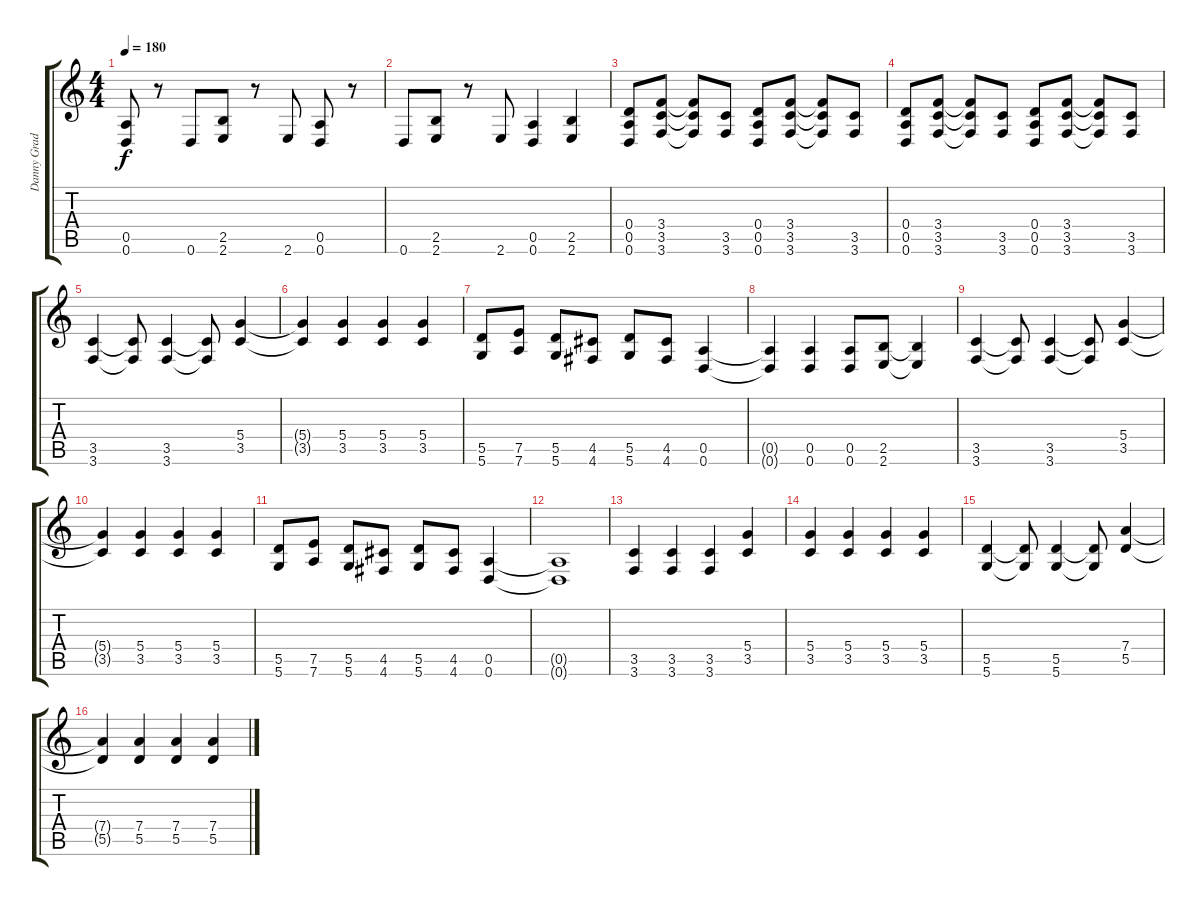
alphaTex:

\track ("Danny Grady" "Danny Grad") {instrument distortionguitar}
\staff {score tabs}
\tuning (E4 B3 G3 D3 A2 D2) {hide}
\ts (4 4)
\tempo 180
\clef g2
\ks c
(0.5 0.6).8{dy f} r.8 0.6.8 (2.5 2.6).8 r.8 2.6.8 (0.5 0.6).8 r.8 |
0.6.8 (2.5 2.6).8 r.8 2.6.8 (0.5 0.6).4 (2.5 2.6).4 |
(0.4 0.5 0.6).8 (3.4 3.5 3.6).8 (3.4{t} 3.5{t} 3.6{t}).8 (3.5 3.6).8 (0.4 0.5 0.6).8 (3.4 3.5 3.6).8 (3.4{t} 3.5{t} 3.6{t}).8 (3.5 3.6).8 |
(0.4 0.5 0.6).8 (3.4 3.5 3.6).8 (3.4{t} 3.5{t} 3.6{t}).8 (3.5 3.6).8 (0.4 0.5 0.6).8 (3.4 3.5 3.6).8 (3.4{t} 3.5{t} 3.6{t}).8 (3.5 3.6).8 |
(3.5 3.6).4 (3.5{t} 3.6{t}).8 (3.5 3.6).4 (3.5{t} 3.6{t}).8 (5.4 3.5).4 |
(5.4{t} 3.5{t}).4 (5.4 3.5).4 (5.4 3.5).4 (5.4 3.5).4 |
(5.5 5.6).8 (7.5 7.6).8 (5.5 5.6).8 (4.5 4.6).8 (5.5 5.6).8 (4.5 4.6).8 (0.5 0.6).4 |
(0.5{t} 0.6{t}).4 (0.5 0.6).4 (0.5 0.6).8 (2.5 2.6).8 (2.5{t} 2.6{t}).4 |
(3.5 3.6).4 (3.5{t} 3.6{t}).8 (3.5 3.6).4 (3.5{t} 3.6{t}).8 (5.4 3.5).4 |
(5.4{t} 3.5{t}).4 (5.4 3.5).4 (5.4 3.5).4 (5.4 3.5).4 |
(5.5 5.6).8 (7.5 7.6).8 (5.5 5.6).8 (4.5 4.6).8 (5.5 5.6).8 (4.5 4.6).8 (0.5 0.6).4 |
(0.5{t} 0.6{t}).1 |
(3.5 3.6).4 (3.5 3.6).4 (3.5 3.6).4 (5.4 3.5).4 |
(5.4 3.5).4 (5.4 3.5).4 (5.4 3.5).4 (5.4 3.5).4 |
(5.5 5.6).4 (5.5{t} 5.6{t}).8 (5.5 5.6).4 (5.5{t} 5.6{t}).8 (7.4 5.5).4 |
(7.4{t} 5.5{t}).4 (7.4 5.5).4 (7.4 5.5).4 (7.4 5.5).4
